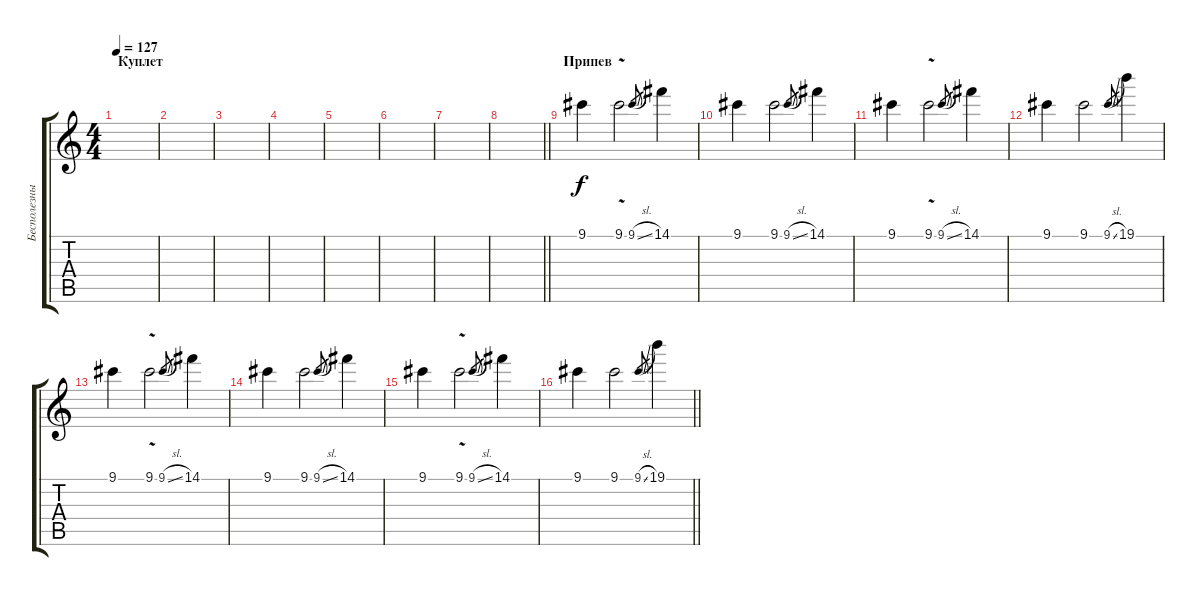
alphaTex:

\track ("Бесполезный" "Бесполезны") {instrument overdrivenguitar}
\staff {score tabs}
\tuning (E4 B3 G3 D3 A2 D2) {hide}
\ts (4 4)
\section ("" "Куплет")
\tempo 127
\clef g2
\ks c
|
|
|
|
|
|
|
\barLineRight lightlight
|
\section ("" "Припев")
9.1.4 9.1{v}.2 9.1{sl}.8{gr} 14.1.4 |
9.1.4 9.1.2 9.1{sl}.8{gr} 14.1.4 |
9.1.4 9.1{v}.2 9.1{sl}.8{gr} 14.1.4 |
9.1.4 9.1.2 9.1{sl}.8{gr} 19.1.4 |
9.1.4 9.1{v}.2 9.1{sl}.8{gr} 14.1.4 |
9.1.4 9.1.2 9.1{sl}.8{gr} 14.1.4 |
9.1.4 9.1{v}.2 9.1{sl}.8{gr} 14.1.4 |
\barLineRight lightlight
9.1.4 9.1.2 9.1{sl}.8{gr} 19.1.4
